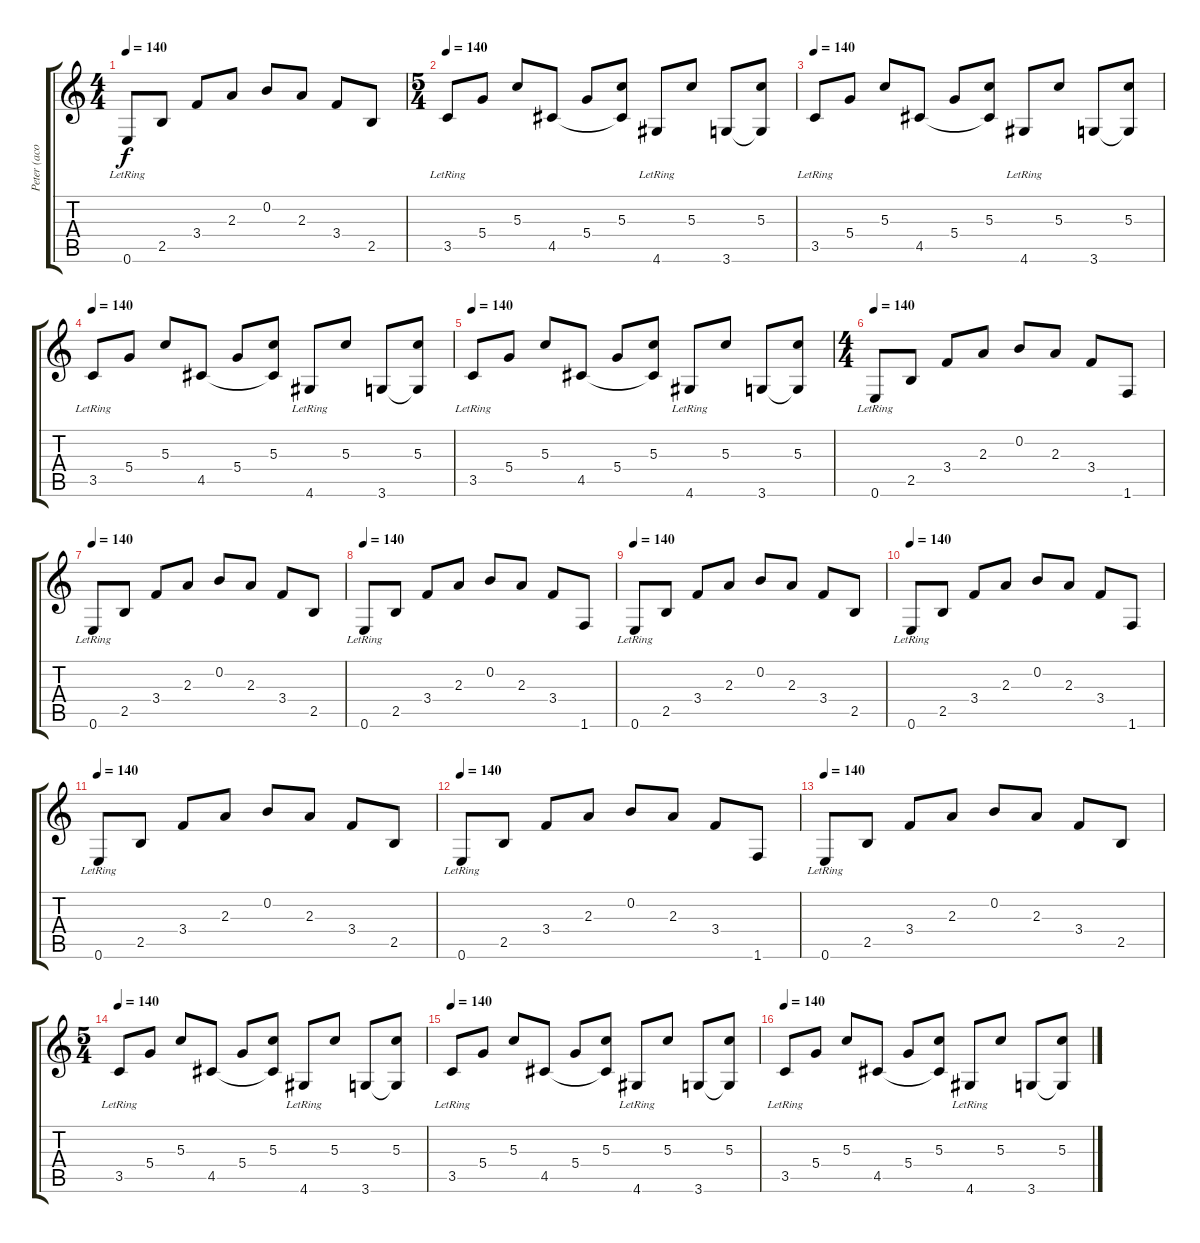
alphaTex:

\track ("Peter (acoustic)" "Peter (aco") {instrument acousticguitarsteel}
\staff {score tabs}
\tuning (E4 B3 G3 D3 A2 E2) {hide}
\ts (4 4)
\tempo 140
\clef g2
\ks c
0.6{lr}.8{dy f volume 12 instrument acousticguitarsteel} 2.5.8 3.4.8 2.3.8 0.2.8 2.3.8 3.4.8 2.5.8 |
\ts (5 4)
\tempo 140
3.5{lr}.8{volume 12} 5.4.8 5.3.8 4.5.8 5.4.8 (5.3 4.5{t}).8 4.6{lr}.8 5.3.8 3.6.8 (5.3 3.6{t}).8 |
\tempo 140
3.5{lr}.8 5.4.8 5.3.8 4.5.8 5.4.8 (5.3 4.5{t}).8 4.6{lr}.8 5.3.8 3.6.8 (5.3 3.6{t}).8 |
\tempo 140
3.5{lr}.8 5.4.8 5.3.8 4.5.8 5.4.8 (5.3 4.5{t}).8 4.6{lr}.8 5.3.8 3.6.8 (5.3 3.6{t}).8 |
\tempo 140
3.5{lr}.8 5.4.8 5.3.8 4.5.8 5.4.8 (5.3 4.5{t}).8 4.6{lr}.8 5.3.8 3.6.8 (5.3 3.6{t}).8 |
\ts (4 4)
\tempo 140
0.6{lr}.8{volume 12 instrument acousticguitarsteel} 2.5.8 3.4.8 2.3.8 0.2.8 2.3.8 3.4.8 1.6.8 |
\tempo 140
0.6{lr}.8{volume 12 instrument acousticguitarsteel} 2.5.8 3.4.8 2.3.8 0.2.8 2.3.8 3.4.8 2.5.8 |
\tempo 140
0.6{lr}.8{volume 12 instrument acousticguitarsteel} 2.5.8 3.4.8 2.3.8 0.2.8 2.3.8 3.4.8 1.6.8 |
\tempo 140
0.6{lr}.8{volume 12 instrument acousticguitarsteel} 2.5.8 3.4.8 2.3.8 0.2.8 2.3.8 3.4.8 2.5.8 |
\tempo 140
0.6{lr}.8{volume 12 instrument acousticguitarsteel} 2.5.8 3.4.8 2.3.8 0.2.8 2.3.8 3.4.8 1.6.8 |
\tempo 140
0.6{lr}.8{volume 12 instrument acousticguitarsteel} 2.5.8 3.4.8 2.3.8 0.2.8 2.3.8 3.4.8 2.5.8 |
\tempo 140
0.6{lr}.8{volume 12 instrument acousticguitarsteel} 2.5.8 3.4.8 2.3.8 0.2.8 2.3.8 3.4.8 1.6.8 |
\tempo 140
0.6{lr}.8{volume 12 instrument acousticguitarsteel} 2.5.8 3.4.8 2.3.8 0.2.8 2.3.8 3.4.8 2.5.8 |
\ts (5 4)
\tempo 140
3.5{lr}.8{volume 12} 5.4.8 5.3.8 4.5.8 5.4.8 (5.3 4.5{t}).8 4.6{lr}.8 5.3.8 3.6.8 (5.3 3.6{t}).8 |
\tempo 140
3.5{lr}.8 5.4.8 5.3.8 4.5.8 5.4.8 (5.3 4.5{t}).8 4.6{lr}.8 5.3.8 3.6.8 (5.3 3.6{t}).8 |
\tempo 140
3.5{lr}.8 5.4.8 5.3.8 4.5.8 5.4.8 (5.3 4.5{t}).8 4.6{lr}.8 5.3.8 3.6.8 (5.3 3.6{t}).8
